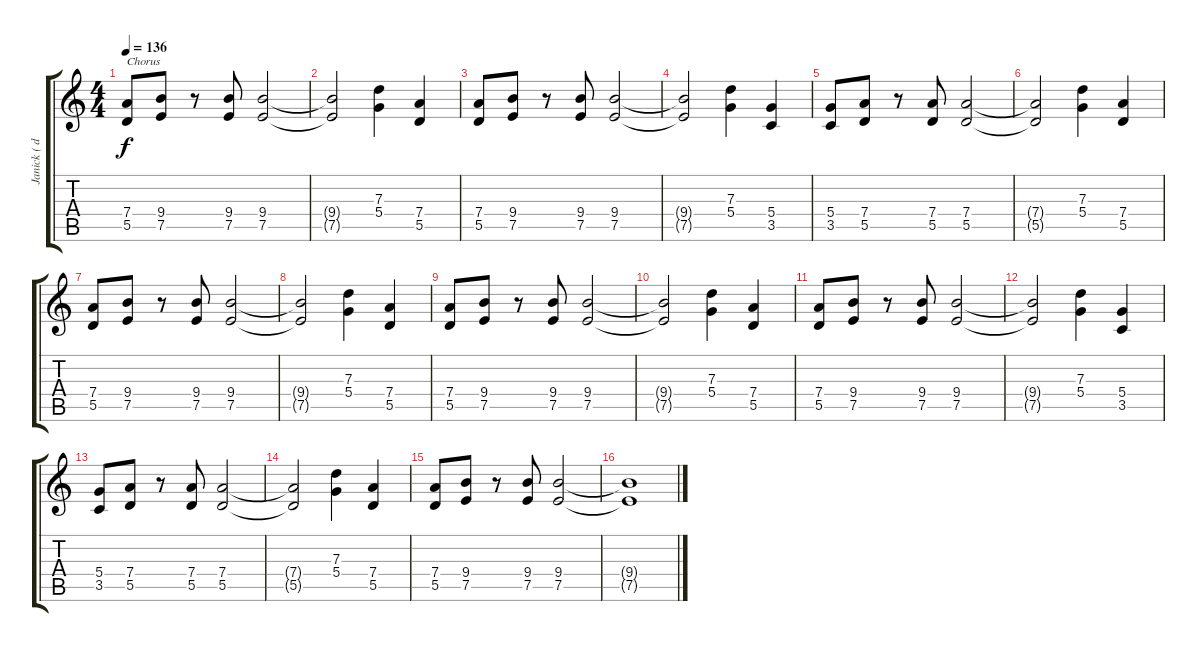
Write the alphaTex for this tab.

\track ("Janick ( distortion )" "Janick ( d") {instrument overdrivenguitar}
\staff {score tabs}
\tuning (E4 B3 G3 D3 A2 E2) {hide}
\ts (4 4)
\tempo 136
\clef g2
\ks c
(7.4 5.5).8{txt "Chorus" dy f} (9.4 7.5).8 r.8 (9.4 7.5).8 (9.4 7.5).2 |
(9.4{t} 7.5{t}).2 (7.3 5.4).4 (7.4 5.5).4 |
(7.4 5.5).8 (9.4 7.5).8 r.8 (9.4 7.5).8 (9.4 7.5).2 |
(9.4{t} 7.5{t}).2 (7.3 5.4).4 (5.4 3.5).4 |
(5.4 3.5).8 (7.4 5.5).8 r.8 (7.4 5.5).8 (7.4 5.5).2 |
(7.4{t} 5.5{t}).2 (7.3 5.4).4 (7.4 5.5).4 |
(7.4 5.5).8 (9.4 7.5).8 r.8 (9.4 7.5).8 (9.4 7.5).2 |
(9.4{t} 7.5{t}).2 (7.3 5.4).4 (7.4 5.5).4 |
(7.4 5.5).8 (9.4 7.5).8 r.8 (9.4 7.5).8 (9.4 7.5).2 |
(9.4{t} 7.5{t}).2 (7.3 5.4).4 (7.4 5.5).4 |
(7.4 5.5).8 (9.4 7.5).8 r.8 (9.4 7.5).8 (9.4 7.5).2 |
(9.4{t} 7.5{t}).2 (7.3 5.4).4 (5.4 3.5).4 |
(5.4 3.5).8 (7.4 5.5).8 r.8 (7.4 5.5).8 (7.4 5.5).2 |
(7.4{t} 5.5{t}).2 (7.3 5.4).4 (7.4 5.5).4 |
(7.4 5.5).8 (9.4 7.5).8 r.8 (9.4 7.5).8 (9.4 7.5).2 |
(9.4{t} 7.5{t}).1
